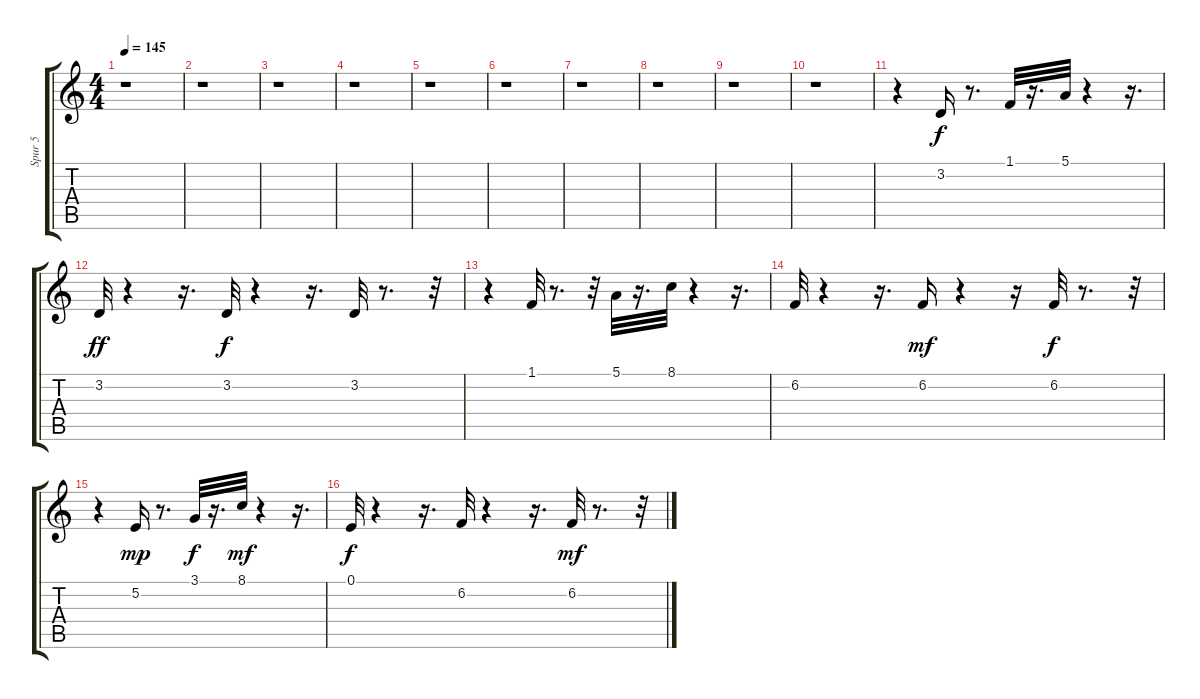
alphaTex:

\track ("Spur 5" "Spur 5") {instrument pizzicatostrings}
\staff {score tabs}
\tuning (E4 B3 G3 D3 A2 E2) {hide}
\ts (4 4)
\tempo 145
\clef g2
\ks c
r.1{dy f} |
r.1 |
r.1 |
r.1 |
r.1 |
r.1 |
r.1 |
r.1 |
r.1 |
r.1 |
r.4 3.2.16 r.8{d} 1.1.32 r.16{d} 5.1.32 r.4 r.16{d} |
3.2.32{dy ff} r.4 r.16{d} 3.2.32{dy f} r.4 r.16{d} 3.2.32 r.8{d} r.32 |
r.4 1.1.32 r.8{d} r.32 5.1.32 r.16{d} 8.1.32 r.4 r.16{d} |
6.2.32 r.4 r.16{d} 6.2.16{dy mf} r.4 r.16 6.2.32{dy f} r.8{d} r.32 |
r.4 5.2.16{dy mp} r.8{d} 3.1.32{dy f} r.16{d} 8.1.32{dy mf} r.4 r.16{d} |
0.1.32{dy f} r.4 r.16{d} 6.2.32 r.4 r.16{d} 6.2.32{dy mf} r.8{d} r.32
